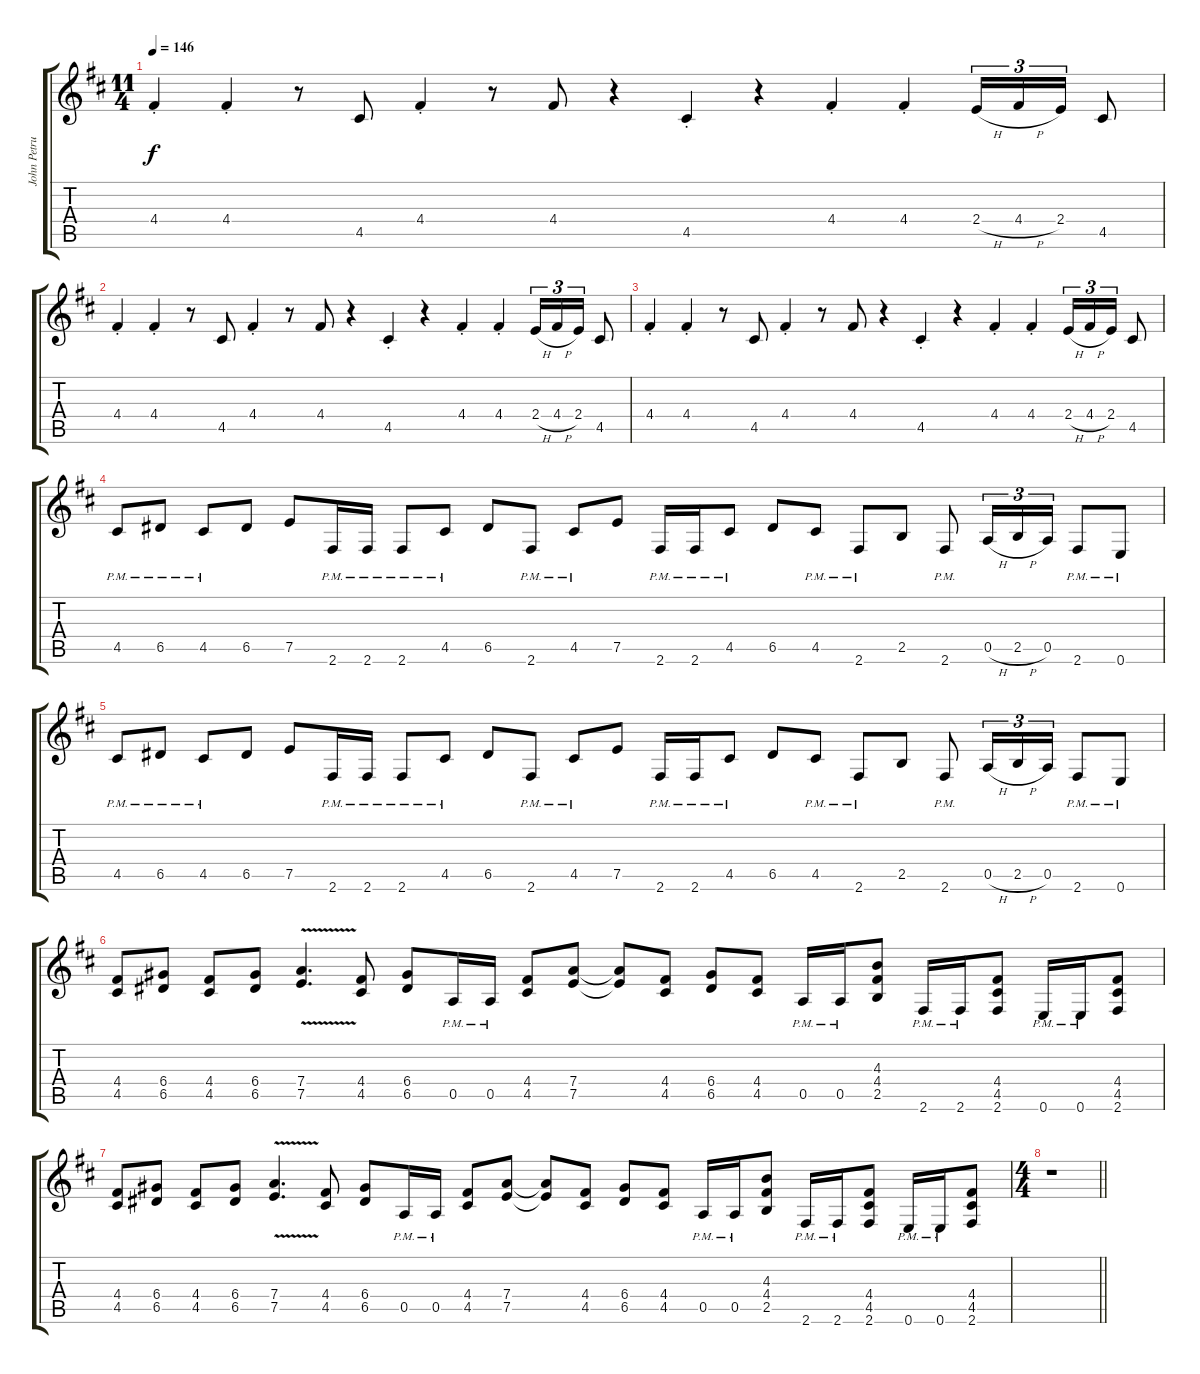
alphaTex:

\track ("John Petrucci Lead Guitar" "John Petru") {instrument distortionguitar}
\staff {score tabs}
\tuning (E4 B3 G3 D3 A2 E2) {hide}
\ts (11 4)
\tempo 146
\clef g2
\ks bminor
4.4{st}.4{dy f} 4.4{st}.4 r.8 4.5.8 4.4{st}.4 r.8 4.4.8 r.4 4.5{st}.4 r.4 4.4{st}.4 4.4{st}.4 2.4{h}.16{tu (3 2)} 4.4{h}.16{tu (3 2)} 2.4.16{tu (3 2)} 4.5.8 |
4.4{st}.4 4.4{st}.4 r.8 4.5.8 4.4{st}.4 r.8 4.4.8 r.4 4.5{st}.4 r.4 4.4{st}.4 4.4{st}.4 2.4{h}.16{tu (3 2)} 4.4{h}.16{tu (3 2)} 2.4.16{tu (3 2)} 4.5.8 |
4.4{st}.4 4.4{st}.4 r.8 4.5.8 4.4{st}.4 r.8 4.4.8 r.4 4.5{st}.4 r.4 4.4{st}.4 4.4{st}.4 2.4{h}.16{tu (3 2)} 4.4{h}.16{tu (3 2)} 2.4.16{tu (3 2)} 4.5.8 |
4.5{pm}.8 6.5{pm}.8 4.5{pm}.8 6.5.8 7.5.8 2.6{pm}.16 2.6{pm}.16 2.6{pm}.8 4.5{pm}.8 6.5.8 2.6{pm}.8 4.5{pm}.8 7.5.8 2.6{pm}.16 2.6{pm}.16 4.5{pm}.8 6.5.8 4.5{pm}.8 2.6{pm}.8 2.5.8 2.6{pm}.8 0.5{h}.16{tu (3 2)} 2.5{h}.16{tu (3 2)} 0.5.16{tu (3 2)} 2.6{pm}.8 0.6{pm}.8 |
4.5{pm}.8 6.5{pm}.8 4.5{pm}.8 6.5.8 7.5.8 2.6{pm}.16 2.6{pm}.16 2.6{pm}.8 4.5{pm}.8 6.5.8 2.6{pm}.8 4.5{pm}.8 7.5.8 2.6{pm}.16 2.6{pm}.16 4.5{pm}.8 6.5.8 4.5{pm}.8 2.6{pm}.8 2.5.8 2.6{pm}.8 0.5{h}.16{tu (3 2)} 2.5{h}.16{tu (3 2)} 0.5.16{tu (3 2)} 2.6{pm}.8 0.6{pm}.8 |
(4.4 4.5).8 (6.4 6.5).8 (4.4 4.5).8 (6.4 6.5).8 (7.4{v} 7.5{v}).4{d} (4.4 4.5).8 (6.4 6.5).8 0.5{pm}.16 0.5{pm}.16 (4.4 4.5).8 (7.4 7.5).8 (7.4{t} 7.5{t}).8 (4.4 4.5).8 (6.4 6.5).8 (4.4 4.5).8 0.5{pm}.16 0.5{pm}.16 (4.3 4.4 2.5).8 2.6{pm}.16 2.6{pm}.16 (4.4 4.5 2.6).8 0.6{pm}.16 0.6{pm}.16 (4.4 4.5 2.6).8 |
(4.4 4.5).8 (6.4 6.5).8 (4.4 4.5).8 (6.4 6.5).8 (7.4{v} 7.5{v}).4{d} (4.4 4.5).8 (6.4 6.5).8 0.5{pm}.16 0.5{pm}.16 (4.4 4.5).8 (7.4 7.5).8 (7.4{t} 7.5{t}).8 (4.4 4.5).8 (6.4 6.5).8 (4.4 4.5).8 0.5{pm}.16 0.5{pm}.16 (4.3 4.4 2.5).8 2.6{pm}.16 2.6{pm}.16 (4.4 4.5 2.6).8 0.6{pm}.16 0.6{pm}.16 (4.4 4.5 2.6).8 |
\ts (4 4)
\barLineRight lightlight
r.1
